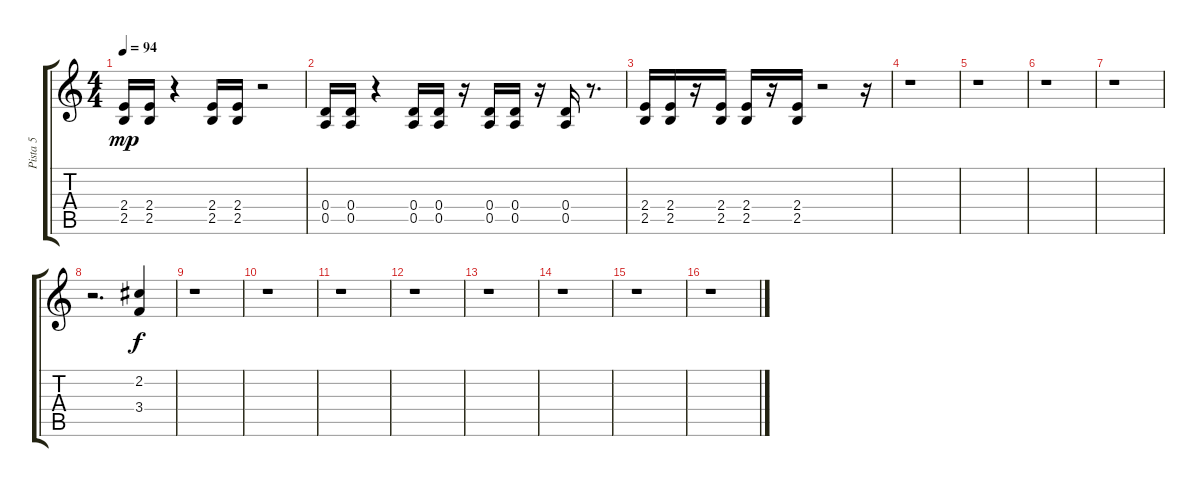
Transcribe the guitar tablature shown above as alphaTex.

\track ("Pista 5" "Pista 5") {instrument overdrivenguitar}
\staff {score tabs}
\tuning (E4 B3 G3 D3 A2 E2) {hide}
\ts (4 4)
\tempo 94
\clef g2
\ks c
(2.4 2.5).16{dy mp} (2.4 2.5).16 r.4 (2.4 2.5).16 (2.4 2.5).16 r.2 |
(0.4 0.5).16 (0.4 0.5).16 r.4 (0.4 0.5).16 (0.4 0.5).16 r.16 (0.4 0.5).16 (0.4 0.5).16 r.16 (0.4 0.5).16 r.8{d} |
(2.4 2.5).16 (2.4 2.5).16 r.16 (2.4 2.5).16 (2.4 2.5).16 r.16 (2.4 2.5).16 r.2 r.16 |
r.1 |
r.1 |
r.1 |
r.1 |
r.2{d} (2.2 3.4).4{dy f} |
r.1 |
r.1 |
r.1 |
r.1 |
r.1 |
r.1 |
r.1 |
r.1
